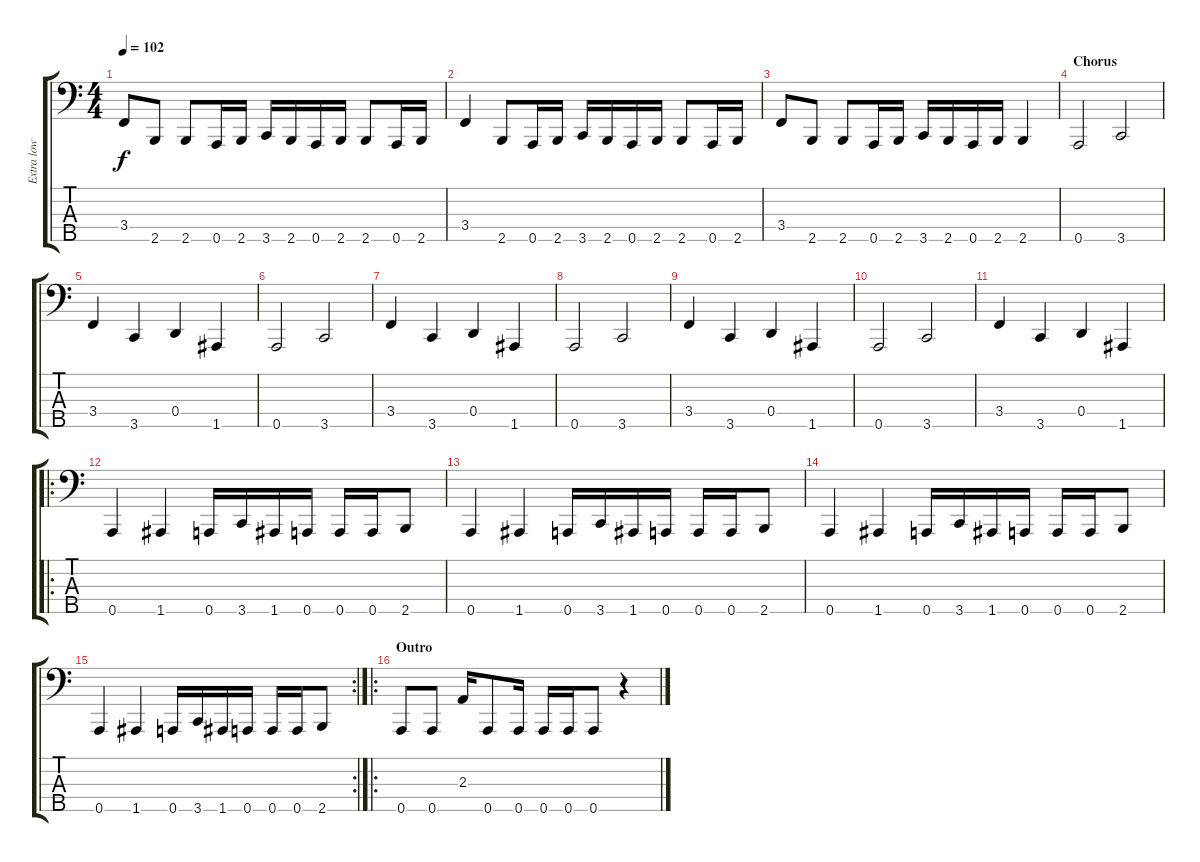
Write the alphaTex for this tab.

\track ("Extra low sound" "Extra low ") {instrument electricbassfinger}
\staff {score tabs}
\tuning (F2 C2 G1 D1 A0) {hide}
\ts (4 4)
\tempo 102
\clef f4
\ks c
3.4.8{dy f} 2.5.8 2.5.8 0.5.16 2.5.16 3.5.16 2.5.16 0.5.16 2.5.16 2.5.8 0.5.16 2.5.16 |
3.4.4 2.5.8 0.5.16 2.5.16 3.5.16 2.5.16 0.5.16 2.5.16 2.5.8 0.5.16 2.5.16 |
3.4.8 2.5.8 2.5.8 0.5.16 2.5.16 3.5.16 2.5.16 0.5.16 2.5.16 2.5.4 |
\section ("" "Chorus")
0.5.2 3.5.2 |
3.4.4 3.5.4 0.4.4 1.5.4 |
0.5.2 3.5.2 |
3.4.4 3.5.4 0.4.4 1.5.4 |
0.5.2 3.5.2 |
3.4.4 3.5.4 0.4.4 1.5.4 |
0.5.2 3.5.2 |
3.4.4 3.5.4 0.4.4 1.5.4 |
\ro
0.5.4 1.5.4 0.5.16 3.5.16 1.5.16 0.5.16 0.5.16 0.5.16 2.5.8 |
0.5.4 1.5.4 0.5.16 3.5.16 1.5.16 0.5.16 0.5.16 0.5.16 2.5.8 |
0.5.4 1.5.4 0.5.16 3.5.16 1.5.16 0.5.16 0.5.16 0.5.16 2.5.8 |
\rc 2
0.5.4 1.5.4 0.5.16 3.5.16 1.5.16 0.5.16 0.5.16 0.5.16 2.5.8 |
\ro
\section ("" "Outro")
0.5.8 0.5.8 2.3.16 0.5.8 0.5.16 0.5.16 0.5.16 0.5.8 r.4
